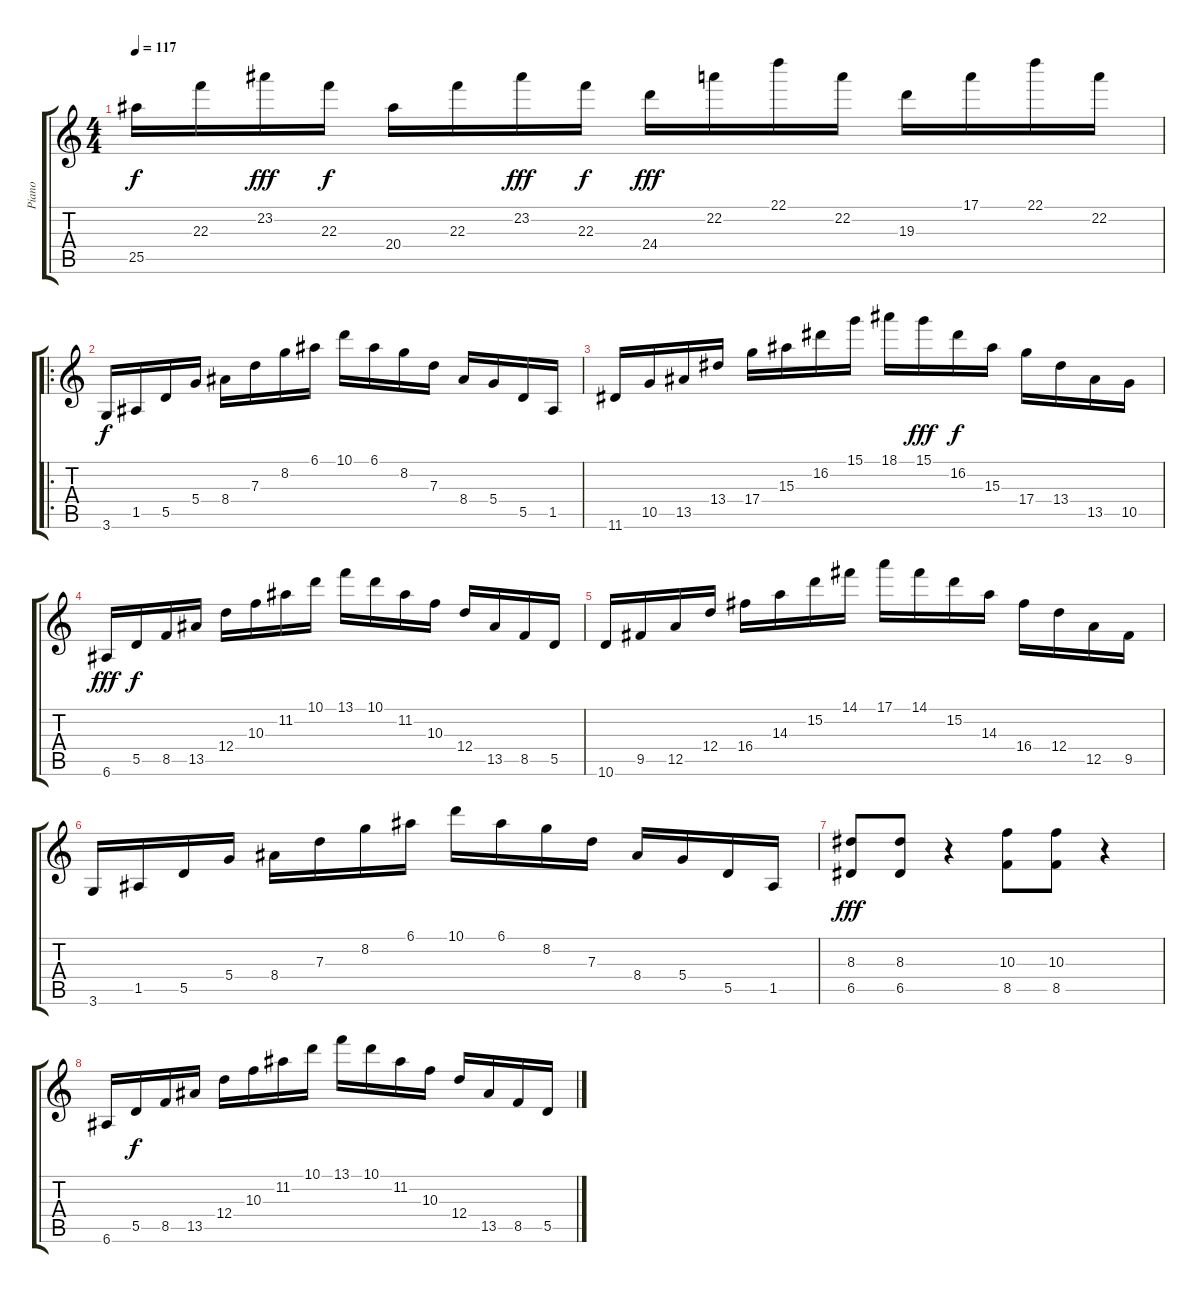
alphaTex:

\track ("Piano" "Piano") {instrument brightacousticpiano}
\staff {score tabs}
\tuning (E5 B4 G4 D4 A3 E3) {hide}
\ts (4 4)
\tempo 117
\clef g2
\ks c
25.5.16{dy f} 22.3.16 23.2.16{dy fff} 22.3.16{dy f} 20.4.16 22.3.16 23.2.16{dy fff} 22.3.16{dy f} 24.4.16{dy fff} 22.2.16 22.1.16 22.2.16 19.3.16 17.1.16 22.1.16 22.2.16 |
\ro
3.6.16{dy f} 1.5.16 5.5.16 5.4.16 8.4.16 7.3.16 8.2.16 6.1.16 10.1.16 6.1.16 8.2.16 7.3.16 8.4.16 5.4.16 5.5.16 1.5.16 |
11.6.16 10.5.16 13.5.16 13.4.16 17.4.16 15.3.16 16.2.16 15.1.16 18.1.16 15.1.16{dy fff} 16.2.16{dy f} 15.3.16 17.4.16 13.4.16 13.5.16 10.5.16 |
6.6.16{dy fff} 5.5.16{dy f} 8.5.16 13.5.16 12.4.16 10.3.16 11.2.16 10.1.16 13.1.16 10.1.16 11.2.16 10.3.16 12.4.16 13.5.16 8.5.16 5.5.16 |
10.6.16 9.5.16 12.5.16 12.4.16 16.4.16 14.3.16 15.2.16 14.1.16 17.1.16 14.1.16 15.2.16 14.3.16 16.4.16 12.4.16 12.5.16 9.5.16 |
3.6.16 1.5.16 5.5.16 5.4.16 8.4.16 7.3.16 8.2.16 6.1.16 10.1.16 6.1.16 8.2.16 7.3.16 8.4.16 5.4.16 5.5.16 1.5.16 |
(8.3 6.5).8{dy fff} (8.3 6.5).8 r.4 (10.3 8.5).8 (10.3 8.5).8 r.4 |
6.6.16 5.5.16{dy f} 8.5.16 13.5.16 12.4.16 10.3.16 11.2.16 10.1.16 13.1.16 10.1.16 11.2.16 10.3.16 12.4.16 13.5.16 8.5.16 5.5.16
